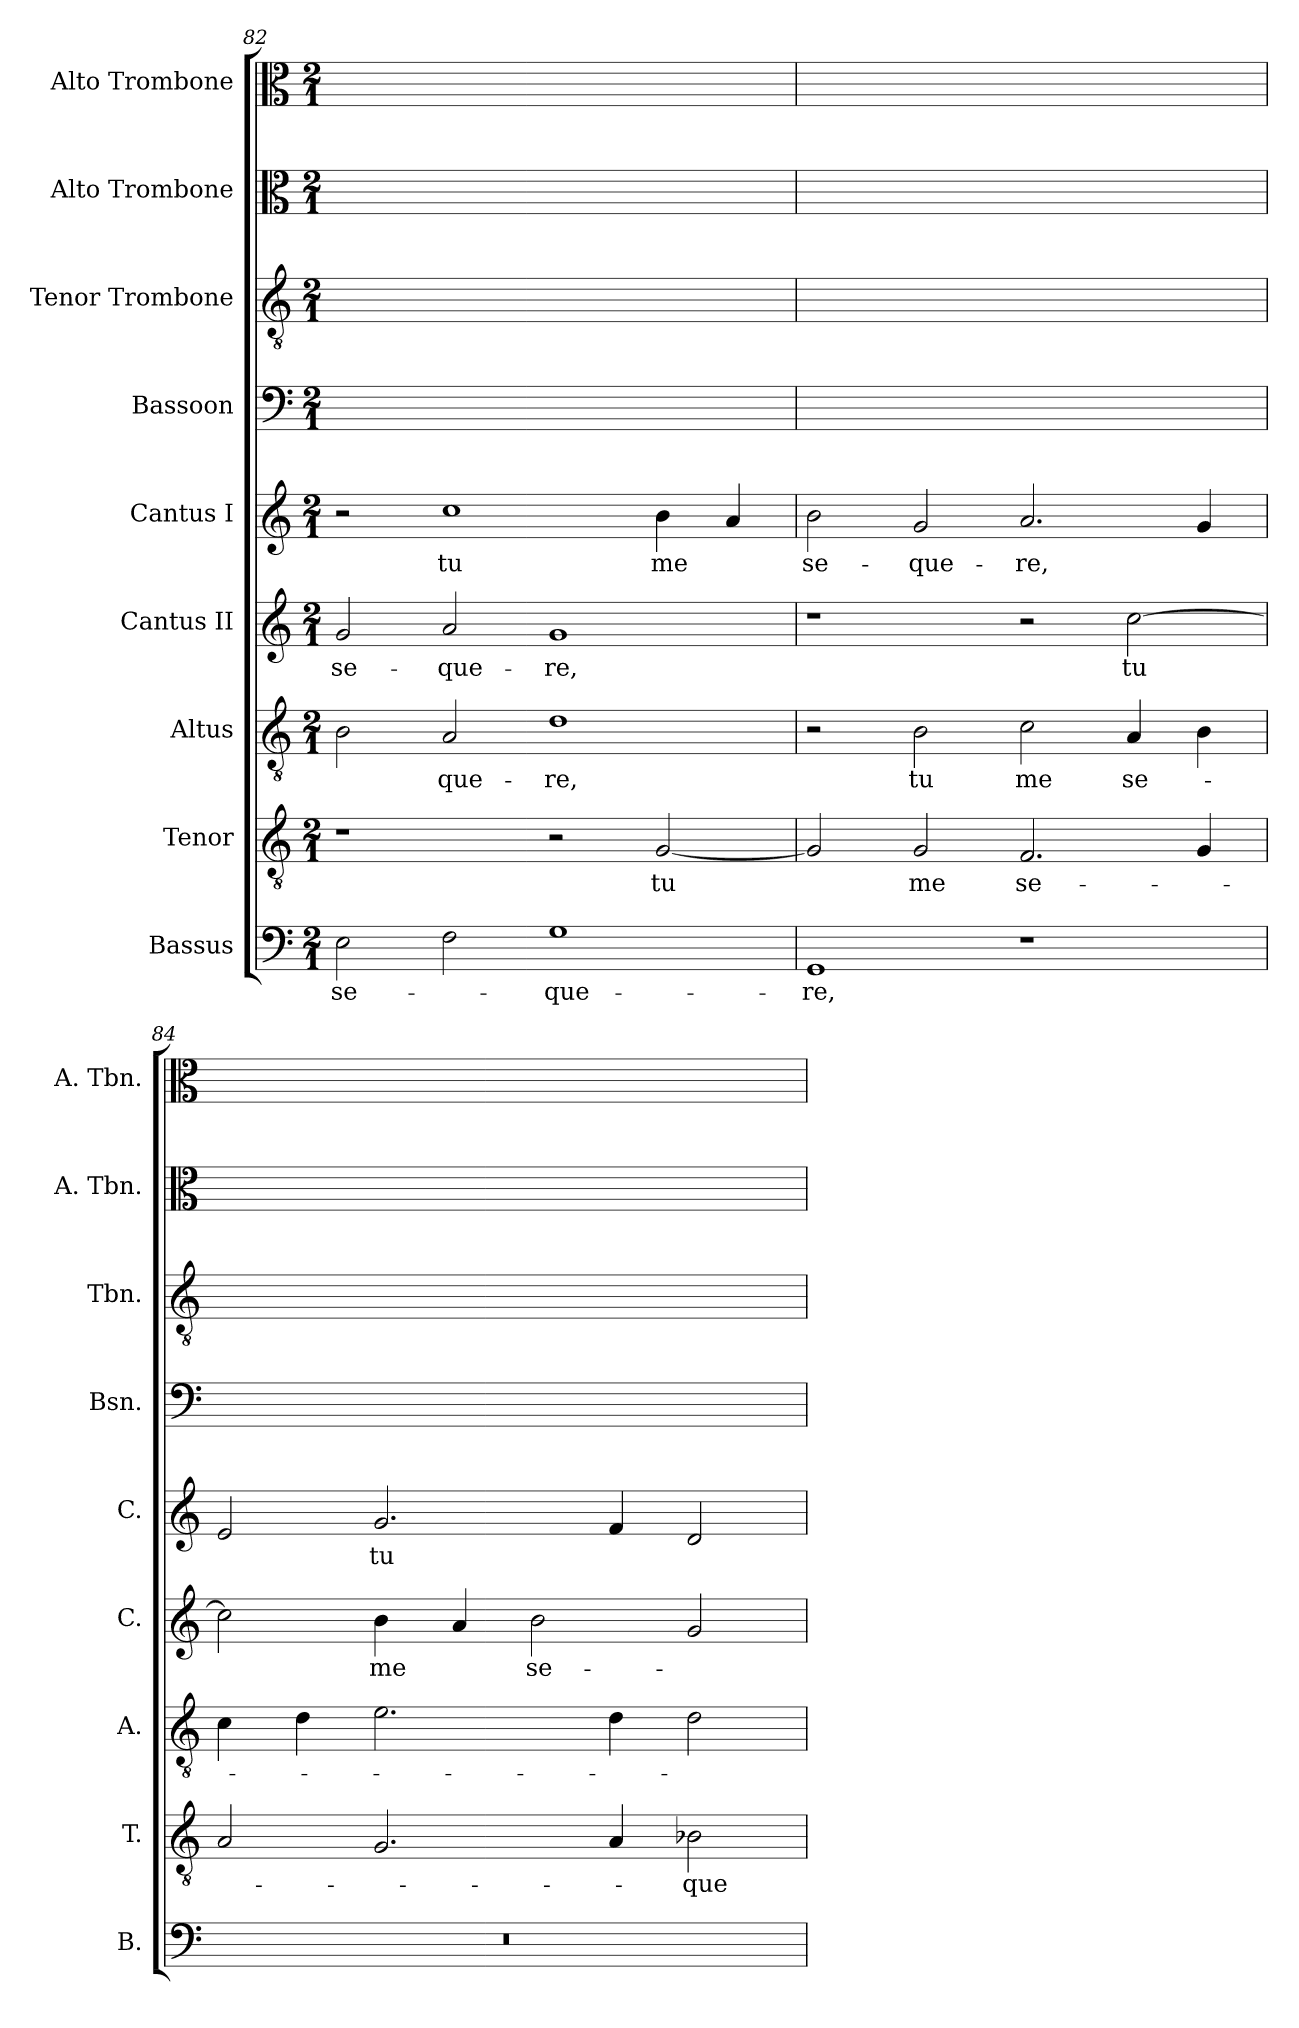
**kern	**text	**kern	**text	**kern	**text	**kern	**text	**kern	**text	**kern	**text	**kern	**text	**kern	**text	**kern	**text
*part9	*part9	*part8	*part8	*part7	*part7	*part6	*part6	*part5	*part5	*part4	*part4	*part3	*part3	*part2	*part2	*part1	*part1
*staff9	*staff9	*staff8	*staff8	*staff7	*staff7	*staff6	*staff6	*staff5	*staff5	*staff4	*staff4	*staff3	*staff3	*staff2	*staff2	*staff1	*staff1
*I"Bassus	*	*I"Tenor	*	*I"Altus	*	*I"Cantus II	*	*I"Cantus I	*	*I"Bassoon	*	*I"Tenor Trombone	*	*I"Alto Trombone	*	*I"Alto Trombone	*
*I'B.	*	*I'T.	*	*I'A.	*	*I'C.	*	*I'C.	*	*I'Bsn.	*	*I'Tbn.	*	*I'A. Tbn.	*	*I'A. Tbn.	*
*clefF4	*	*clefGv2	*	*clefGv2	*	*clefG2	*	*clefG2	*	*clefF4	*	*clefGv2	*	*clefC3	*	*clefC3	*
*	*	*ITrd7c12	*	*ITrd7c12	*	*	*	*	*	*	*	*	*	*	*	*	*
*k[]	*	*k[]	*	*k[]	*	*k[]	*	*k[]	*	*k[]	*	*k[]	*	*k[]	*	*k[]	*
*C:	*	*C:	*	*C:	*	*C:	*	*C:	*	*C:	*	*C:	*	*C:	*	*C:	*
*M2/1	*	*M2/1	*	*M2/1	*	*M2/1	*	*M2/1	*	*M2/1	*	*M2/1	*	*M2/1	*	*M2/1	*
=82	=82	=82	=82	=82	=82	=82	=82	=82	=82	=82	=82	=82	=82	=82	=82	=82	=82
!	!LO:LY:b	!	!	!	!	!	!LO:LY:b	!	!	!	!	!	!	!	!	!	!
2E\	se-	1r	.	2BB\	.	2g/	se-	2r	.	2E\yy	se-	1ryy	.	2g\yy	se-	2ryy	.
!	!	!	!	!	!LO:LY:b	!	!LO:LY:b	!	!LO:LY:b	!	!	!	!	!	!	!	!
2F\	.	.	.	2AA/	-que-	2a/	-que-	1cc	tu	2F\yy	.	.	.	2a\yy	-que-	1ccyy	tu
!	!LO:LY:b	!	!	!	!LO:LY:b	!	!LO:LY:b	!	!	!	!	!	!	!	!	!	!
1G	-que-	2r	.	1D	-re,	1g	-re,	.	.	1Gyy	-que-	2ryy	.	1gyy	-re,	.	.
!	!	!	!LO:LY:b	!	!	!	!	!	!LO:LY:b	!	!	!	!	!	!	!	!
.	.	[<2GG/	tu	.	.	.	.	4b\	me	.	.	[<2GG/yy	tu	.	.	4b\yy	me
.	.	.	.	.	.	.	.	4a/	.	.	.	.	.	.	.	4a\yy	.
!!LO:PB:g=z
=83	=83	=83	=83	=83	=83	=83	=83	=83	=83	=83	=83	=83	=83	=83	=83	=83	=83
!	!LO:LY:b	!	!	!	!	!	!	!	!LO:LY:b	!	!	!	!	!	!	!	!
1GG	-re,	2GG/]	.	2r	.	1r	.	2b\	se-	1GGyy	-re,	2GG/yy]	.	1ryy	.	2b\yy	se-
!	!	!	!LO:LY:b	!	!LO:LY:b	!	!	!	!LO:LY:b	!	!	!	!	!	!	!	!
.	.	2GG/	me	2BB\	tu	.	.	2g/	-que-	.	.	2GG/yy	me	.	.	2g\yy	-que-
!	!	!	!LO:LY:b	!	!LO:LY:b	!	!	!	!LO:LY:b	!	!	!	!	!	!	!	!
1r	.	2.FF/	se-	2C\	me	2r	.	2.a/	-re,	1ryy	.	2.FF/yy	se-	2ryy	.	2.a\yy	-re,
!	!	!	!	!	!LO:LY:b	!	!LO:LY:b	!	!	!	!	!	!	!	!	!	!
.	.	.	.	4AA/	se-	[>2cc\	tu	.	.	.	.	.	.	[>2cc\yy	tu	.	.
.	.	4GG/	.	4BB\	.	.	.	4g/	.	.	.	4GG/yy	.	.	.	4g\yy	.
=84	=84	=84	=84	=84	=84	=84	=84	=84	=84	=84	=84	=84	=84	=84	=84	=84	=84
!LO:N:vis=1	!	!	!	!	!	!	!	!	!	!	!	!	!	!	!	!	!
0r	.	2AA/	.	4C\	.	2cc\]	.	2e/	.	0ryy	.	2AA/yy	.	2cc\yy]	.	2e\yy	.
.	.	.	.	4D\	.	.	.	.	.	.	.	.	.	.	.	.	.
!	!	!	!	!	!	!	!LO:LY:b	!	!LO:LY:b	!	!	!	!	!	!	!	!
.	.	2.GG/	.	2.E\	.	4b\	me	2.g/	tu	.	.	2.GG/yy	.	4b\yy	me	2.g\yy	tu
.	.	.	.	.	.	4a/	.	.	.	.	.	.	.	4a\yy	.	.	.
!	!	!	!	!	!	!	!LO:LY:b	!	!	!	!	!	!	!	!	!	!
.	.	.	.	.	.	2b\	se-	.	.	.	.	.	.	2b\yy	se-	.	.
.	.	4AA/	.	4D\	.	.	.	4f/	.	.	.	4AA/yy	.	.	.	4f\yy	.
!	!	!	!LO:LY:b	!	!	!	!	!	!	!	!	!	!	!	!	!	!
.	.	2BB-X\	-que-	2D\	.	2g/	.	2d/	.	.	.	2BB-/yy	-que-	2g\yy	.	2d\yy	.
=	=	=	=	=	=	=	=	=	=	=	=	=	=	=	=	=	=
*-	*-	*-	*-	*-	*-	*-	*-	*-	*-	*-	*-	*-	*-	*-	*-	*-	*-
